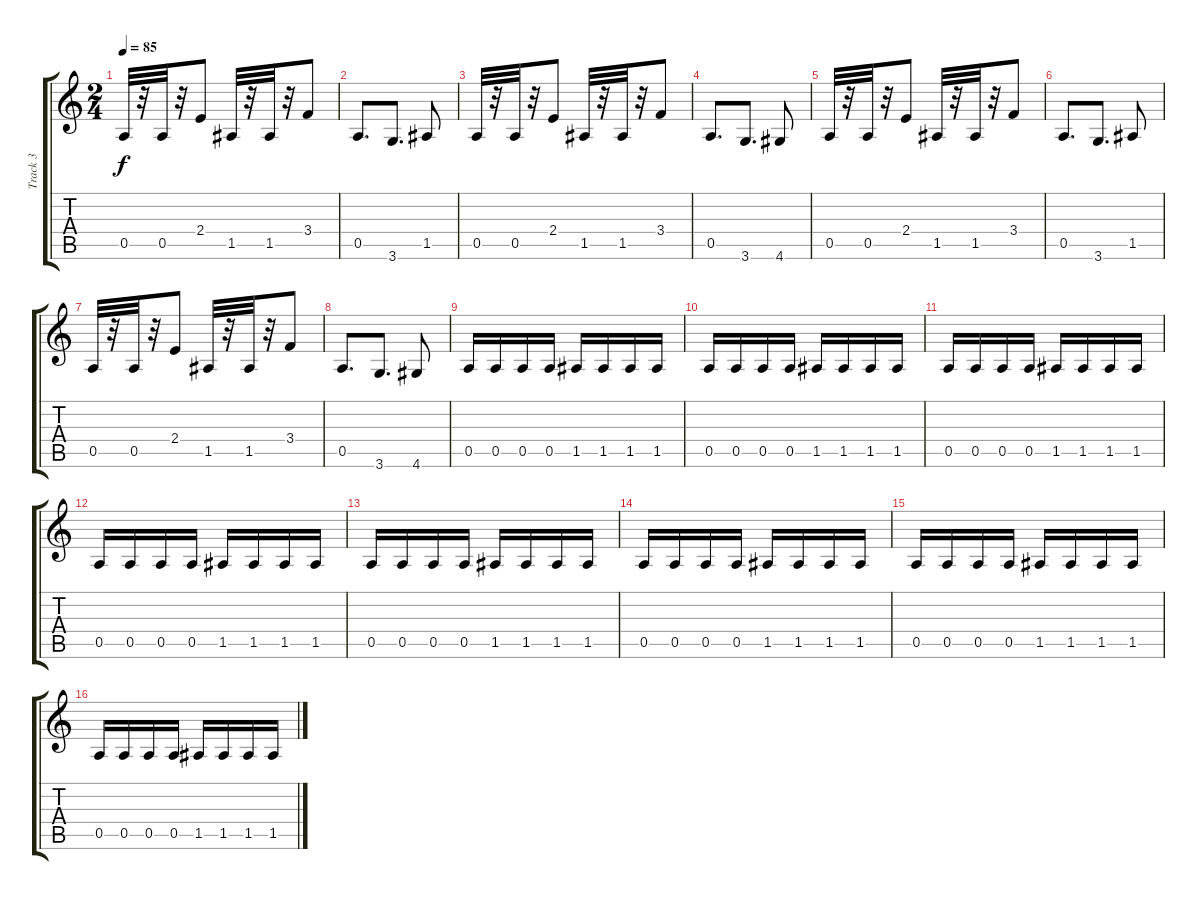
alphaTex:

\track ("Track 3" "Track 3") {instrument distortionguitar}
\staff {score tabs}
\tuning (E4 B3 G3 D3 A2 E2) {hide}
\ts (2 4)
\tempo 85
\clef g2
\ks c
0.5.32{dy f} r.32 0.5.32 r.32 2.4.8 1.5.32 r.32 1.5.32 r.32 3.4.8 |
0.5.8{d} 3.6.8{d} 1.5.8 |
0.5.32 r.32 0.5.32 r.32 2.4.8 1.5.32 r.32 1.5.32 r.32 3.4.8 |
0.5.8{d} 3.6.8{d} 4.6.8 |
0.5.32 r.32 0.5.32 r.32 2.4.8 1.5.32 r.32 1.5.32 r.32 3.4.8 |
0.5.8{d} 3.6.8{d} 1.5.8 |
0.5.32 r.32 0.5.32 r.32 2.4.8 1.5.32 r.32 1.5.32 r.32 3.4.8 |
0.5.8{d} 3.6.8{d} 4.6.8 |
0.5.16 0.5.16 0.5.16 0.5.16 1.5.16 1.5.16 1.5.16 1.5.16 |
0.5.16 0.5.16 0.5.16 0.5.16 1.5.16 1.5.16 1.5.16 1.5.16 |
0.5.16 0.5.16 0.5.16 0.5.16 1.5.16 1.5.16 1.5.16 1.5.16 |
0.5.16 0.5.16 0.5.16 0.5.16 1.5.16 1.5.16 1.5.16 1.5.16 |
0.5.16 0.5.16 0.5.16 0.5.16 1.5.16 1.5.16 1.5.16 1.5.16 |
0.5.16 0.5.16 0.5.16 0.5.16 1.5.16 1.5.16 1.5.16 1.5.16 |
0.5.16 0.5.16 0.5.16 0.5.16 1.5.16 1.5.16 1.5.16 1.5.16 |
0.5.16 0.5.16 0.5.16 0.5.16 1.5.16 1.5.16 1.5.16 1.5.16
